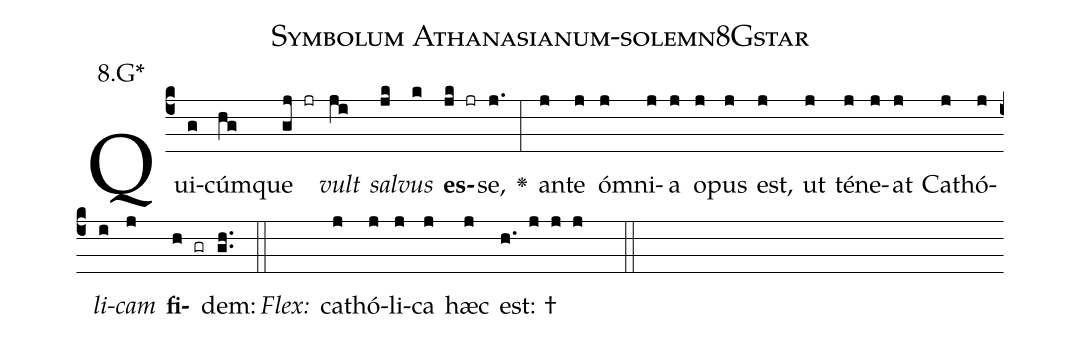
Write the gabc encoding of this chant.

name: Symbolum Athanasianum-solemn8Gstar;
annotation: 8.G*;
%%
(c4)Qui(g)cúm(hg)que(gj jr) <i>vult</i>(ji) <i>sal</i>(jk)<i>vus</i>(k) <b>es</b>(jk jr)se,(j.) <v>\greheightstar</v>(:) an(j)te(j) óm(j)ni(j)a(j) o(j)pus(j) est,(j) ut(j) té(j)ne(j)at(j) Ca(j)thó(j)<i>li</i>(i)<i>cam</i>(j) <b>fi</b>(h gr)dem:(gh..) (::)
<i>Flex:</i>()  ca(j)thó(j)li(j)ca(j) hæc(j) est: †(h. j j j  ::)

%E(j) u(j) o(i) u(j) a(h) e.(gh..) (::)
